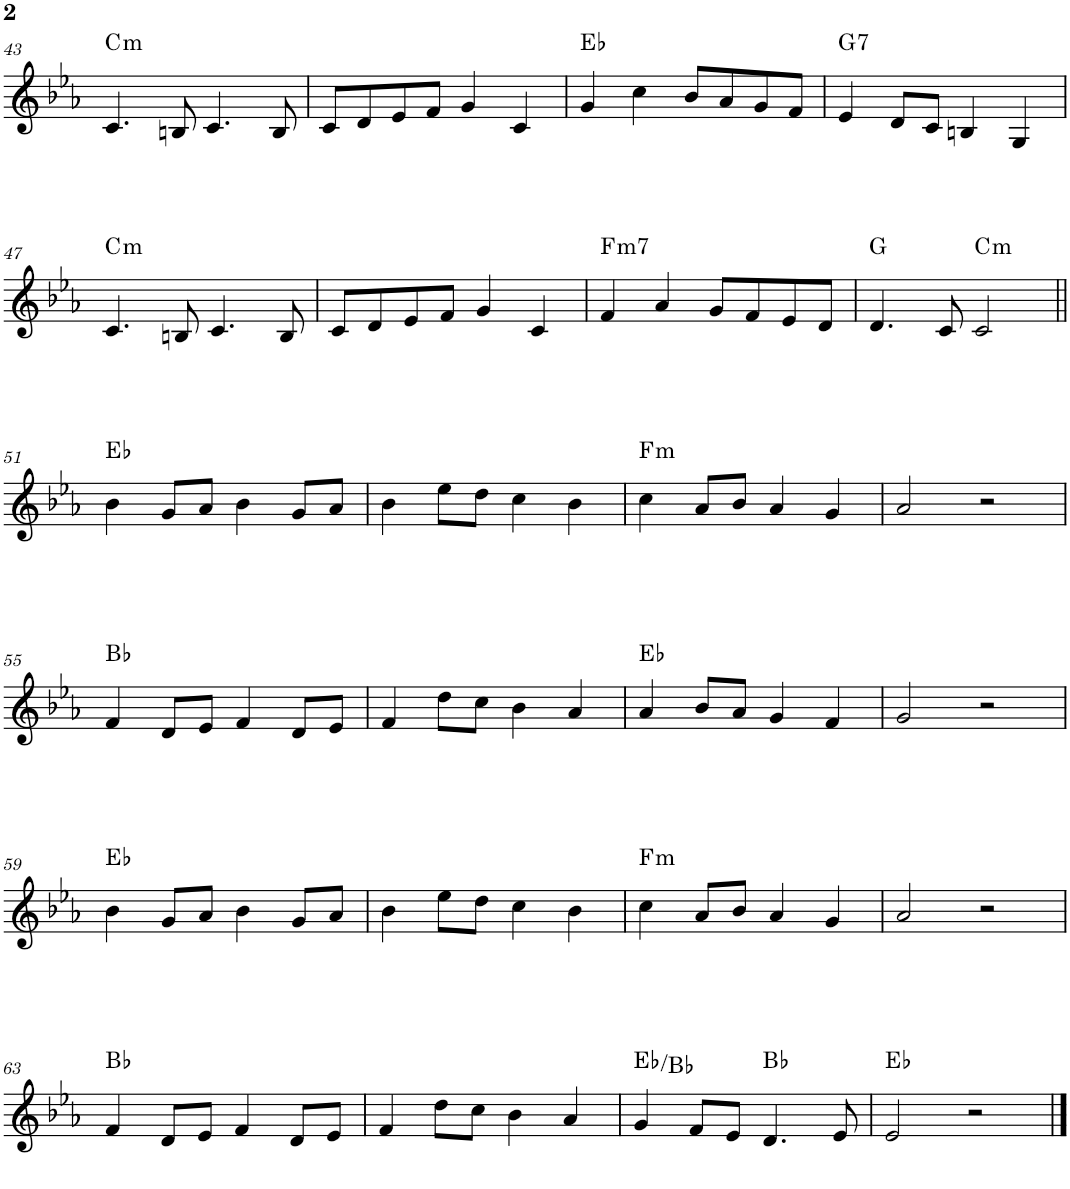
**kern	**harte
*part1	*part1
*staff1	*
*I"Piano	*
*I'Pno.	*
!!LO:PB:g=z
*clefG2	*
*k[b-e-a-]	*
*M4/4	*
=43	=43
!	!LO:H:kt=m
4.c/	C:min
8Bn/	.
4.c/	.
8B/	.
=44	=44
8c/L	.
8d/	.
8e-/	.
8f/J	.
4g/	.
4c/	.
=45	=45
4g/	Eb:maj
4cc\	.
8b-/L	.
8a-/	.
8g/	.
8f/J	.
=46	=46
!	!LO:H:kt=7
4e-/	G:7
8d/L	.
8c/J	.
4Bn/	.
4G/	.
!!LO:LB:g=z
=47	=47
!	!LO:H:kt=m
4.c/	C:min
8Bn/	.
4.c/	.
8B/	.
=48	=48
8c/L	.
8d/	.
8e-/	.
8f/J	.
4g/	.
4c/	.
=49	=49
!	!LO:H:kt=m7
4f/	F:min7
4a-/	.
8g/L	.
8f/	.
8e-/	.
8d/J	.
=50	=50
4.d/	G:maj
8c/	.
!	!LO:H:kt=m
2c/	C:min
!!LO:LB:g=z
=51||	=51||
4b-\	Eb:maj
8g/L	.
8a-/J	.
4b-\	.
8g/L	.
8a-/J	.
=52	=52
4b-\	.
8ee-\L	.
8dd\J	.
4cc\	.
4b-\	.
=53	=53
!	!LO:H:kt=m
4cc\	F:min
8a-/L	.
8b-/J	.
4a-/	.
4g/	.
=54	=54
2a-/	.
2r	.
!!LO:LB:g=z
=55	=55
4f/	Bb:maj
8d/L	.
8e-/J	.
4f/	.
8d/L	.
8e-/J	.
=56	=56
4f/	.
8dd\L	.
8cc\J	.
4b-\	.
4a-/	.
=57	=57
4a-/	Eb:maj
8b-/L	.
8a-/J	.
4g/	.
4f/	.
=58	=58
2g/	.
2r	.
!!LO:LB:g=z
=59	=59
4b-\	Eb:maj
8g/L	.
8a-/J	.
4b-\	.
8g/L	.
8a-/J	.
=60	=60
4b-\	.
8ee-\L	.
8dd\J	.
4cc\	.
4b-\	.
=61	=61
!	!LO:H:kt=m
4cc\	F:min
8a-/L	.
8b-/J	.
4a-/	.
4g/	.
=62	=62
2a-/	.
2r	.
!!LO:LB:g=z
=63	=63
4f/	Bb:maj
8d/L	.
8e-/J	.
4f/	.
8d/L	.
8e-/J	.
=64	=64
4f/	.
8dd\L	.
8cc\J	.
4b-\	.
4a-/	.
=65	=65
4g/	Eb:maj/5
8f/L	.
8e-/J	.
4.d/	Bb:maj
8e-/	.
=66	=66
2e-/	Eb:maj
2r	.
==	==
*-	*-
